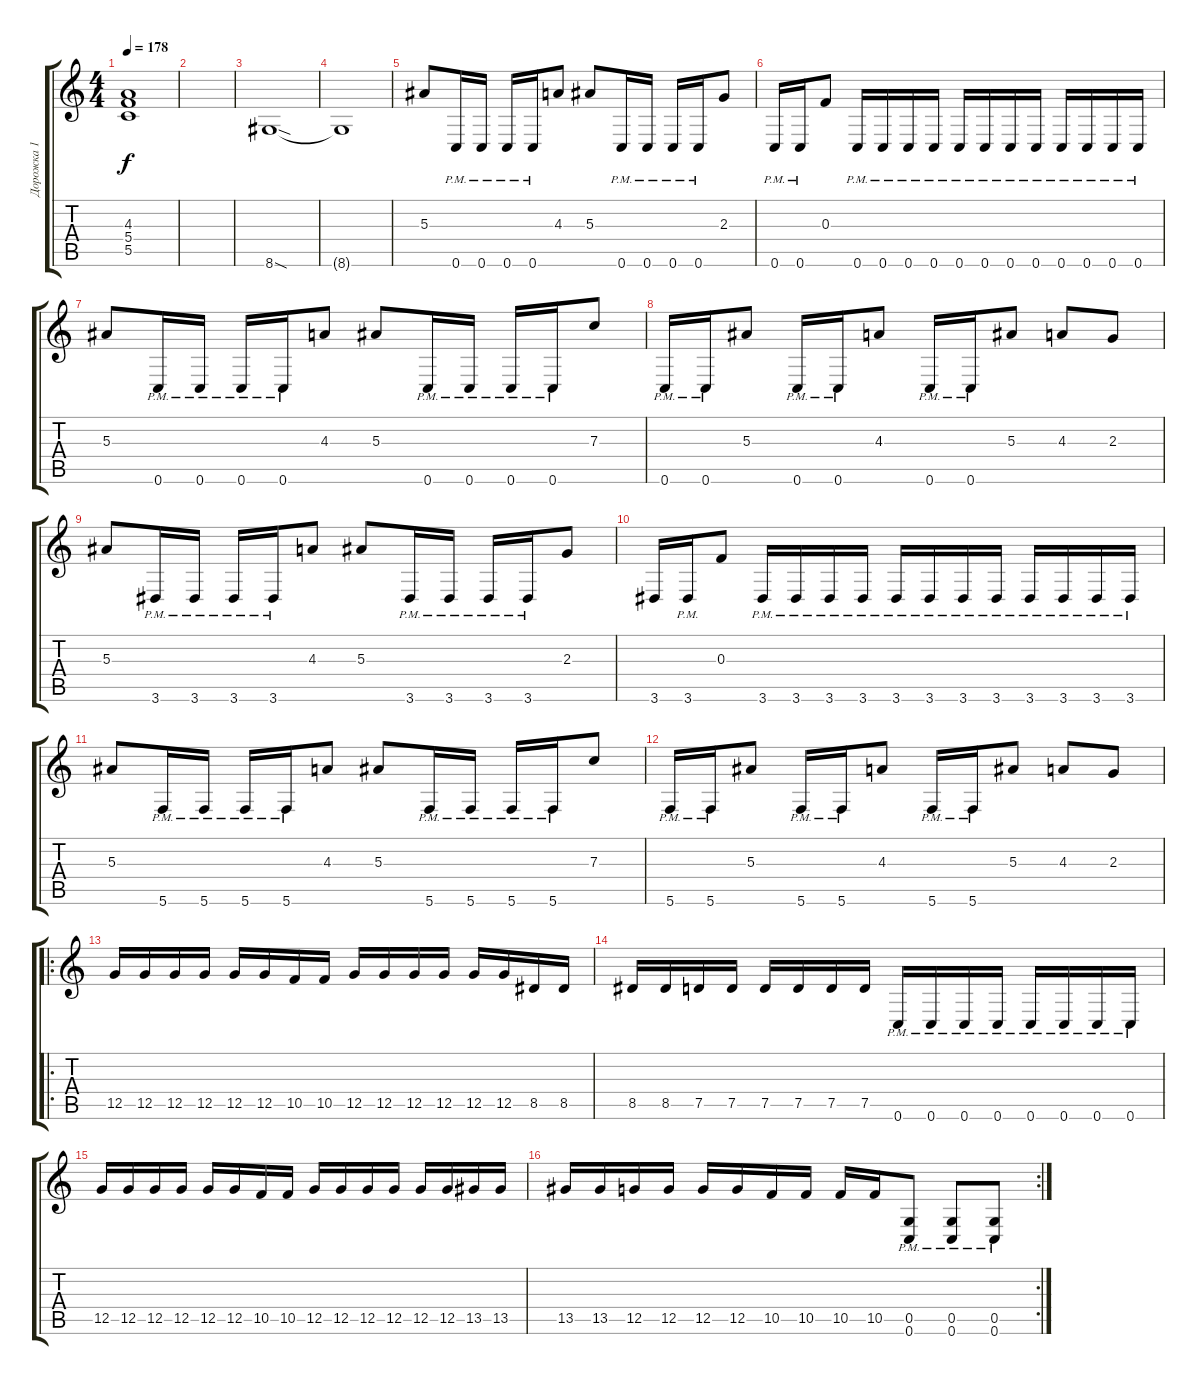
\track ("Дорожка 1" "Дорожка 1") {instrument distortionguitar}
\staff {score tabs}
\tuning (D4 A3 F3 C3 G2 C2) {hide}
\ts (4 4)
\tempo 178
\clef g2
\ks c
(4.3 5.4 5.5).1{dy f} |
|
8.6{sod}.1 |
8.6{t}.1 |
5.3.8 0.6{pm}.16 0.6{pm}.16 0.6{pm}.16 0.6{pm}.16 4.3.8 5.3.8 0.6{pm}.16 0.6{pm}.16 0.6{pm}.16 0.6{pm}.16 2.3.8 |
0.6{pm}.16 0.6{pm}.16 0.3.8 0.6{pm}.16 0.6{pm}.16 0.6{pm}.16 0.6{pm}.16 0.6{pm}.16 0.6{pm}.16 0.6{pm}.16 0.6{pm}.16 0.6{pm}.16 0.6{pm}.16 0.6{pm}.16 0.6{pm}.16 |
5.3.8 0.6{pm}.16 0.6{pm}.16 0.6{pm}.16 0.6{pm}.16 4.3.8 5.3.8 0.6{pm}.16 0.6{pm}.16 0.6{pm}.16 0.6{pm}.16 7.3.8 |
0.6{pm}.16 0.6{pm}.16 5.3.8 0.6{pm}.16 0.6{pm}.16 4.3.8 0.6{pm}.16 0.6{pm}.16 5.3.8 4.3.8 2.3.8 |
5.3.8 3.6{pm}.16 3.6{pm}.16 3.6{pm}.16 3.6{pm}.16 4.3.8 5.3.8 3.6{pm}.16 3.6{pm}.16 3.6{pm}.16 3.6{pm}.16 2.3.8 |
3.6.16 3.6{pm}.16 0.3.8 3.6{pm}.16 3.6{pm}.16 3.6{pm}.16 3.6{pm}.16 3.6{pm}.16 3.6{pm}.16 3.6{pm}.16 3.6{pm}.16 3.6{pm}.16 3.6{pm}.16 3.6{pm}.16 3.6{pm}.16 |
5.3.8 5.6{pm}.16 5.6{pm}.16 5.6{pm}.16 5.6{pm}.16 4.3.8 5.3.8 5.6{pm}.16 5.6{pm}.16 5.6{pm}.16 5.6{pm}.16 7.3.8 |
5.6{pm}.16 5.6{pm}.16 5.3.8 5.6{pm}.16 5.6{pm}.16 4.3.8 5.6{pm}.16 5.6{pm}.16 5.3.8 4.3.8 2.3.8 |
\ro
12.5.16 12.5.16 12.5.16 12.5.16 12.5.16 12.5.16 10.5.16 10.5.16 12.5.16 12.5.16 12.5.16 12.5.16 12.5.16 12.5.16 8.5.16 8.5.16 |
8.5.16 8.5.16 7.5.16 7.5.16 7.5.16 7.5.16 7.5.16 7.5.16 0.6{pm}.16 0.6{pm}.16 0.6{pm}.16 0.6{pm}.16 0.6{pm}.16 0.6{pm}.16 0.6{pm}.16 0.6{pm}.16 |
12.5.16 12.5.16 12.5.16 12.5.16 12.5.16 12.5.16 10.5.16 10.5.16 12.5.16 12.5.16 12.5.16 12.5.16 12.5.16 12.5.16 13.5.16 13.5.16 |
\rc 2
13.5.16 13.5.16 12.5.16 12.5.16 12.5.16 12.5.16 10.5.16 10.5.16 10.5.16 10.5.16 (0.5{pm} 0.6{pm}).8 (0.5{pm} 0.6{pm}).8 (0.5{pm} 0.6{pm}).8
